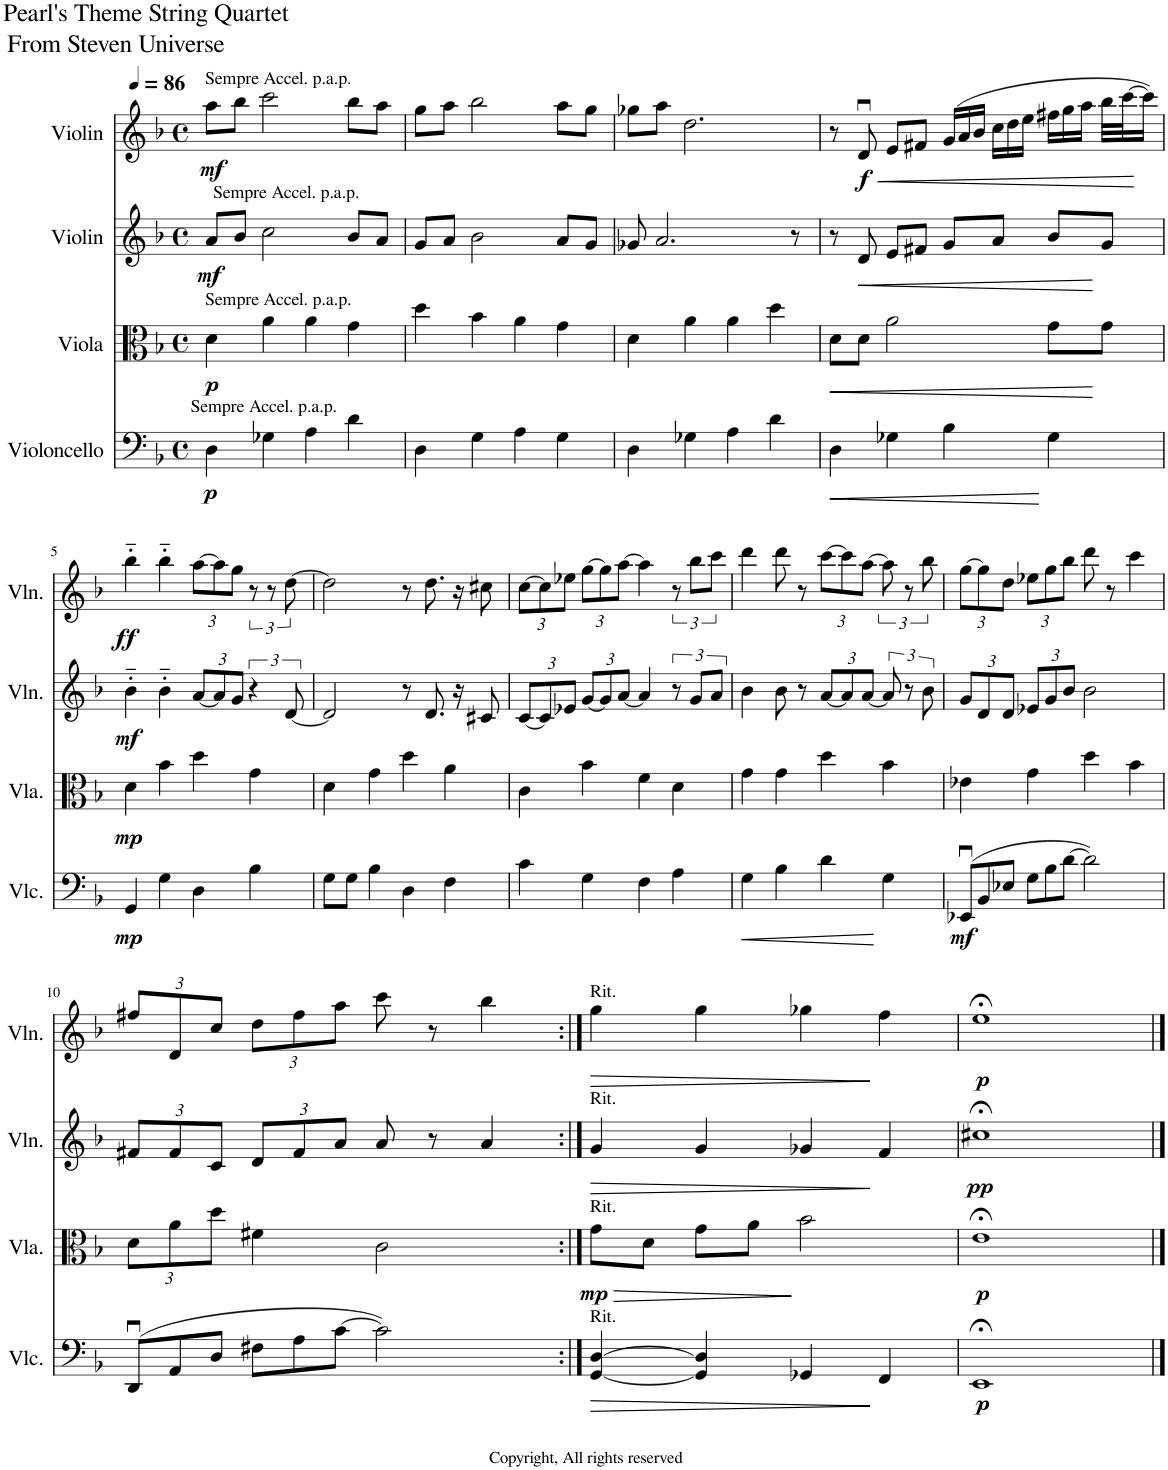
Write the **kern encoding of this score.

**kern	**dynam	**kern	**dynam	**kern	**dynam	**kern	**dynam
*part4	*part4	*part3	*part3	*part2	*part2	*part1	*part1
*staff4	*staff4	*staff3	*staff3	*staff2	*staff2	*staff1	*staff1
*I"Violoncello	*	*I"Viola	*	*I"Violin	*	*I"Violin	*
*I'Vlc.	*	*I'Vla.	*	*I'Vln.	*	*I'Vln.	*
*clefF4	*	*clefC3	*	*clefG2	*	*clefG2	*
*k[b-]	*	*k[b-]	*	*k[b-]	*	*k[b-]	*
*M4/4	*	*M4/4	*	*M4/4	*	*M4/4	*
*met(c)	*	*met(c)	*	*met(c)	*	*met(c)	*
*MM86	*	*MM86	*	*MM86	*	*MM86	*
=1	=1	=1	=1	=1	=1	=1	=1
!	!	!	!	!	!	!LO:TX:a:t=Sempre Accel. p.a.p.	!
!	!	!	!	!LO:TX:a:t=Sempre Accel. p.a.p.	!	!	!
!	!	!LO:TX:a:t=Sempre Accel. p.a.p.	!	!	!	!	!
!LO:TX:a:t=Sempre Accel. p.a.p.	!	!	!	!	!	!	!
!	!LO:DY:b	!	!LO:DY:b	!	!LO:DY:b	!	!LO:DY:b
4D\	p	4d\	p	8a/L	mf	8aa\L	mf
.	.	.	.	8b-/J	.	8bb-\J	.
4G-X\	.	4a\	.	2cc\	.	2ccc\	.
4A\	.	4a\	.	.	.	.	.
4d\	.	4g\	.	8b-/L	.	8bb-\L	.
.	.	.	.	8a/J	.	8aa\J	.
=2	=2	=2	=2	=2	=2	=2	=2
4D\	.	4dd\	.	8g/L	.	8gg\L	.
.	.	.	.	8a/J	.	8aa\J	.
4G\	.	4b-\	.	2b-\	.	2bb-\	.
4A\	.	4a\	.	.	.	.	.
4G\	.	4g\	.	8a/L	.	8aa\L	.
.	.	.	.	8g/J	.	8gg\J	.
=3	=3	=3	=3	=3	=3	=3	=3
4D\	.	4d\	.	8g-X/	.	8gg-X\L	.
.	.	.	.	2.a/	.	8aa\J	.
4G-X\	.	4a\	.	.	.	2.dd\	.
4A\	.	4a\	.	.	.	.	.
4d\	.	4dd\	.	.	.	.	.
.	.	.	.	8r	.	.	.
=4	=4	=4	=4	=4	=4	=4	=4
!	!LO:HP:b	!	!LO:HP:b	!	!	!	!
4D\	<	8d\L	<	8r	.	8r	.
!	!	!	!	!	!LO:HP:b	!	!LO:HP:b
!	!	!	!	!	!	!	!LO:DY:n=1:b
.	.	8d\J	.	8d/	<	8du/	< f
4G-X\	.	2a\	.	8e/L	.	8e/L	.
.	.	.	.	8f#X/J	.	8f#X/J	.
*	*	*	*	*	*	*Xbrackettup	*
4B-\	.	.	.	8g/L	.	(24g/LL	.
.	.	.	.	.	.	24a/	.
.	.	.	.	.	.	24b-/JJ	.
.	.	.	.	8a/J	.	24cc\LL	.
.	.	.	.	.	.	24dd\	.
.	.	.	.	.	.	24ee\JJ	.
4G-\	[	8g\L	.	8b-/L	.	24ff#X\LL	.
.	.	.	.	.	.	24gg\	.
.	.	.	.	.	.	24aa\JJ	.
.	.	8g\J	[	8g/J	[	32bb-\LLL	.
.	.	.	.	.	.	[32ccc\J	.
.	.	.	.	.	.	16ccc\JJ])	[
!!LO:LB:g=z
=5	=5	=5	=5	=5	=5	=5	=5
!	!LO:DY:b	!	!LO:DY:b	!	!LO:DY:b	!	!LO:DY:b
4GG/	mp	4d\	mp	4b-'~\	mf	4bb-'~\	ff
4G\	.	4b-\	.	4b-'~\	.	4bb-'~\	.
*	*	*	*	*Xbrackettup	*	*	*
4D\	.	4dd\	.	[12a/L	.	[12aa\L	.
.	.	.	.	12a/]	.	12aa\]	.
.	.	.	.	12g/J	.	12gg\J	.
*	*	*	*	*brackettup	*	*brackettup	*
4B-\	.	4g\	.	6r	.	12r	.
.	.	.	.	.	.	12r	.
.	.	.	.	[12d/	.	[12dd\	.
=6	=6	=6	=6	=6	=6	=6	=6
8G\L	.	4d\	.	2d/]	.	2dd\]	.
8G\J	.	.	.	.	.	.	.
4B-\	.	4g\	.	.	.	.	.
4D\	.	4dd\	.	8r	.	8r	.
.	.	.	.	8.d/	.	8.dd\	.
4F\	.	4a\	.	.	.	.	.
.	.	.	.	16r	.	16r	.
.	.	.	.	8c#X/	.	8cc#X\	.
=7	=7	=7	=7	=7	=7	=7	=7
*	*	*	*	*Xbrackettup	*	*Xbrackettup	*
4c\	.	4c\	.	[12c/L	.	[12cc\L	.
.	.	.	.	12c/]	.	12cc\]	.
.	.	.	.	12e-X/J	.	12ee-X\J	.
4G\	.	4b-\	.	[12g/L	.	[12gg\L	.
.	.	.	.	12g/]	.	12gg\]	.
.	.	.	.	[12a/J	.	[12aa\J	.
4F\	.	4f\	.	4a/]	.	4aa\]	.
*	*	*	*	*brackettup	*	*brackettup	*
4A\	.	4d\	.	12r	.	12r	.
.	.	.	.	12g/L	.	12bb-\L	.
.	.	.	.	12a/J	.	12ccc\J	.
=8	=8	=8	=8	=8	=8	=8	=8
!	!LO:HP:b	!	!	!	!	!	!
4G\	<	4g\	.	4b-\	.	4ddd\	.
4B-\	.	4g\	.	8b-\	.	8ddd\	.
.	.	.	.	8r	.	8r	.
*	*	*	*	*	*	*Xbrackettup	*
4d\	.	4dd\	.	[4a/	.	[12ccc\L	.
.	.	.	.	.	.	12ccc\]	.
.	.	.	.	.	.	[12aa\J	.
*	*	*	*	*	*	*brackettup	*
4G\	[	4b-\	.	12a/]	.	12aa\]	.
.	.	.	.	12r	.	12r	.
.	.	.	.	12b-\	.	12bb-\	.
=9	=9	=9	=9	=9	=9	=9	=9
*Xbrackettup	*	*	*	*Xbrackettup	*	*Xbrackettup	*
!	!LO:DY:b	!	!	!	!	!	!
(12EE-Xu/L	mf	4e-X\	.	12g/L	.	[12gg\L	.
12BB-/	.	.	.	12d/	.	12gg\]	.
12E-X/J	.	.	.	12d/J	.	12dd\J	.
12G\L	.	4g\	.	12e-X/L	.	12ee-X\L	.
12B-\	.	.	.	12g/	.	12gg\	.
[12d\J	.	.	.	12b-/J	.	12bb-\J	.
2d\])	.	4dd\	.	2b-\	.	8ddd\	.
.	.	.	.	.	.	8r	.
.	.	4b-\	.	.	.	4ccc\	.
!!LO:LB:g=z
=10	=10	=10	=10	=10	=10	=10	=10
*	*	*Xbrackettup	*	*	*	*	*
(12DDu/L	.	12d\L	.	12f#X/L	.	12ff#X/L	.
12AA/	.	12a\	.	12f#/	.	12d/	.
12D/J	.	12dd\J	.	12c/J	.	12cc/J	.
12F#X\L	.	4f#X\	.	12d/L	.	12dd\L	.
12A\	.	.	.	12f#/	.	12ff#\	.
[12c\J	.	.	.	12a/J	.	12aa\J	.
2c\])	.	2c\	.	8a/	.	8ccc\	.
.	.	.	.	8r	.	8r	.
.	.	.	.	4a/	.	4bb-\	.
=11:|!	=11:|!	=11:|!	=11:|!	=11:|!	=11:|!	=11:|!	=11:|!
!	!	!	!	!	!	!LO:TX:a:t=Rit.	!
!	!	!	!	!LO:TX:a:t=Rit.	!	!	!
!	!	!LO:TX:a:t=Rit.	!	!	!	!	!
!LO:TX:a:t=Rit.	!	!	!	!	!	!	!
!	!LO:HP:b	!	!LO:HP:b	!	!LO:HP:b	!	!LO:HP:b
!	!	!	!LO:DY:n=1:b	!	!	!	!
[4GG/ [4D/	>	8g\L	> mp	4g/	>	4gg\	>
.	.	8d\J	.	.	.	.	.
4GG/] 4D/]	.	8g\L	.	4g/	.	4gg\	.
.	.	8a\J	.	.	.	.	.
4GG-X/	.	2b-\	]	4g-X/	.	4gg-X\	.
4FF/	]	.	.	4f/	]	4ff\	]
=12	=12	=12	=12	=12	=12	=12	=12
!	!LO:DY:b	!	!LO:DY:b	!	!LO:DY:b	!	!LO:DY:b
1EE;<	p	1e;<	p	1cc#X;<	pp	1ee;<	p
==	==	==	==	==	==	==	==
*-	*-	*-	*-	*-	*-	*-	*-
